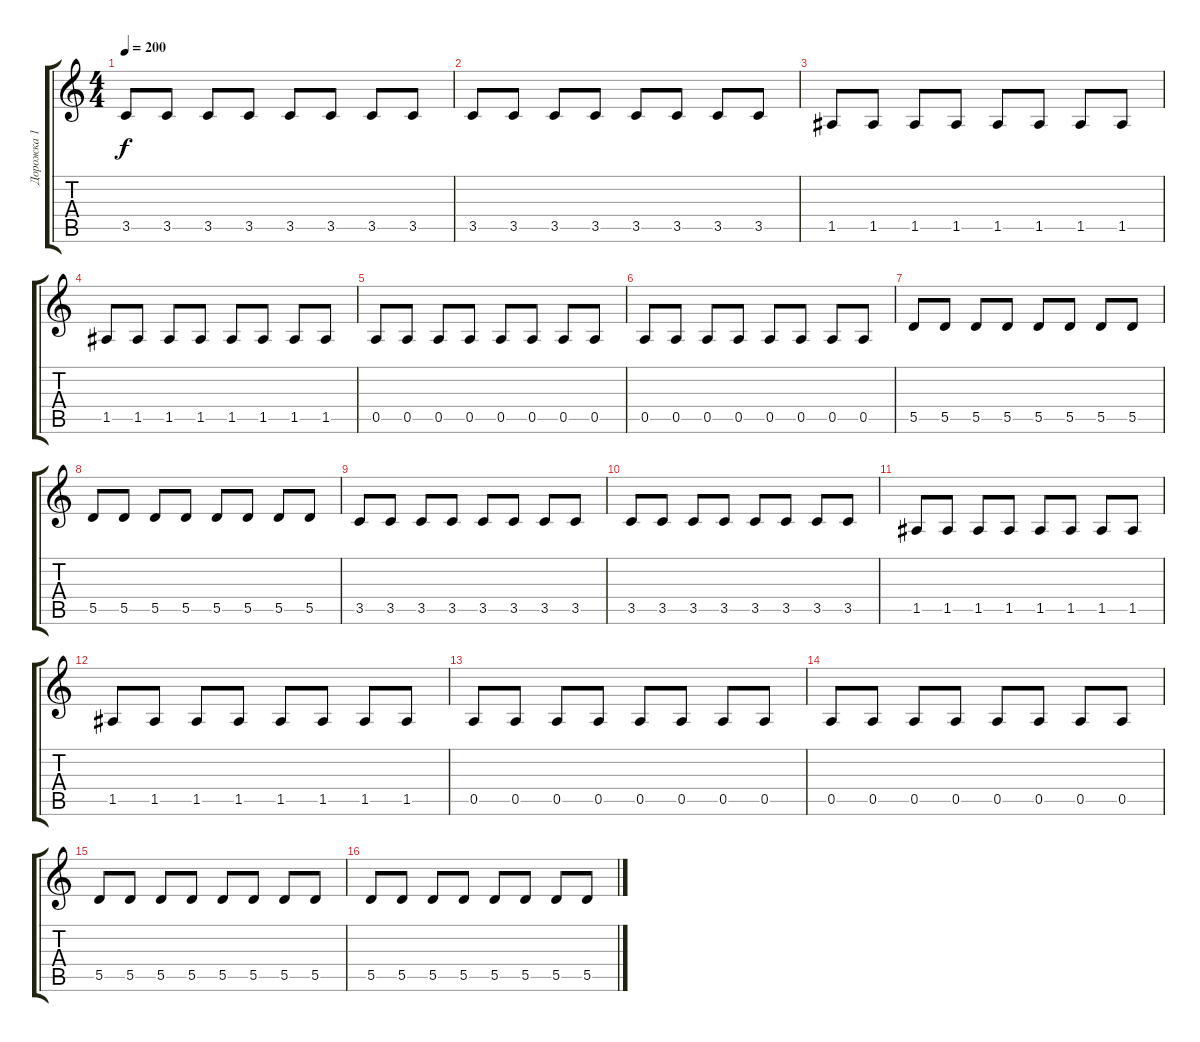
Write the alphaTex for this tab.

\track ("Дорожка 1" "Дорожка 1") {instrument distortionguitar}
\staff {score tabs}
\tuning (E4 B3 G3 D3 A2 E2) {hide}
\ts (4 4)
\tempo 200
\clef g2
\ks c
3.5.8{dy f} 3.5.8 3.5.8 3.5.8 3.5.8 3.5.8 3.5.8 3.5.8 |
3.5.8 3.5.8 3.5.8 3.5.8 3.5.8 3.5.8 3.5.8 3.5.8 |
1.5.8 1.5.8 1.5.8 1.5.8 1.5.8 1.5.8 1.5.8 1.5.8 |
1.5.8 1.5.8 1.5.8 1.5.8 1.5.8 1.5.8 1.5.8 1.5.8 |
0.5.8 0.5.8 0.5.8 0.5.8 0.5.8 0.5.8 0.5.8 0.5.8 |
0.5.8 0.5.8 0.5.8 0.5.8 0.5.8 0.5.8 0.5.8 0.5.8 |
5.5.8 5.5.8 5.5.8 5.5.8 5.5.8 5.5.8 5.5.8 5.5.8 |
5.5.8 5.5.8 5.5.8 5.5.8 5.5.8 5.5.8 5.5.8 5.5.8 |
3.5.8 3.5.8 3.5.8 3.5.8 3.5.8 3.5.8 3.5.8 3.5.8 |
3.5.8 3.5.8 3.5.8 3.5.8 3.5.8 3.5.8 3.5.8 3.5.8 |
1.5.8 1.5.8 1.5.8 1.5.8 1.5.8 1.5.8 1.5.8 1.5.8 |
1.5.8 1.5.8 1.5.8 1.5.8 1.5.8 1.5.8 1.5.8 1.5.8 |
0.5.8 0.5.8 0.5.8 0.5.8 0.5.8 0.5.8 0.5.8 0.5.8 |
0.5.8 0.5.8 0.5.8 0.5.8 0.5.8 0.5.8 0.5.8 0.5.8 |
5.5.8 5.5.8 5.5.8 5.5.8 5.5.8 5.5.8 5.5.8 5.5.8 |
5.5.8 5.5.8 5.5.8 5.5.8 5.5.8 5.5.8 5.5.8 5.5.8
